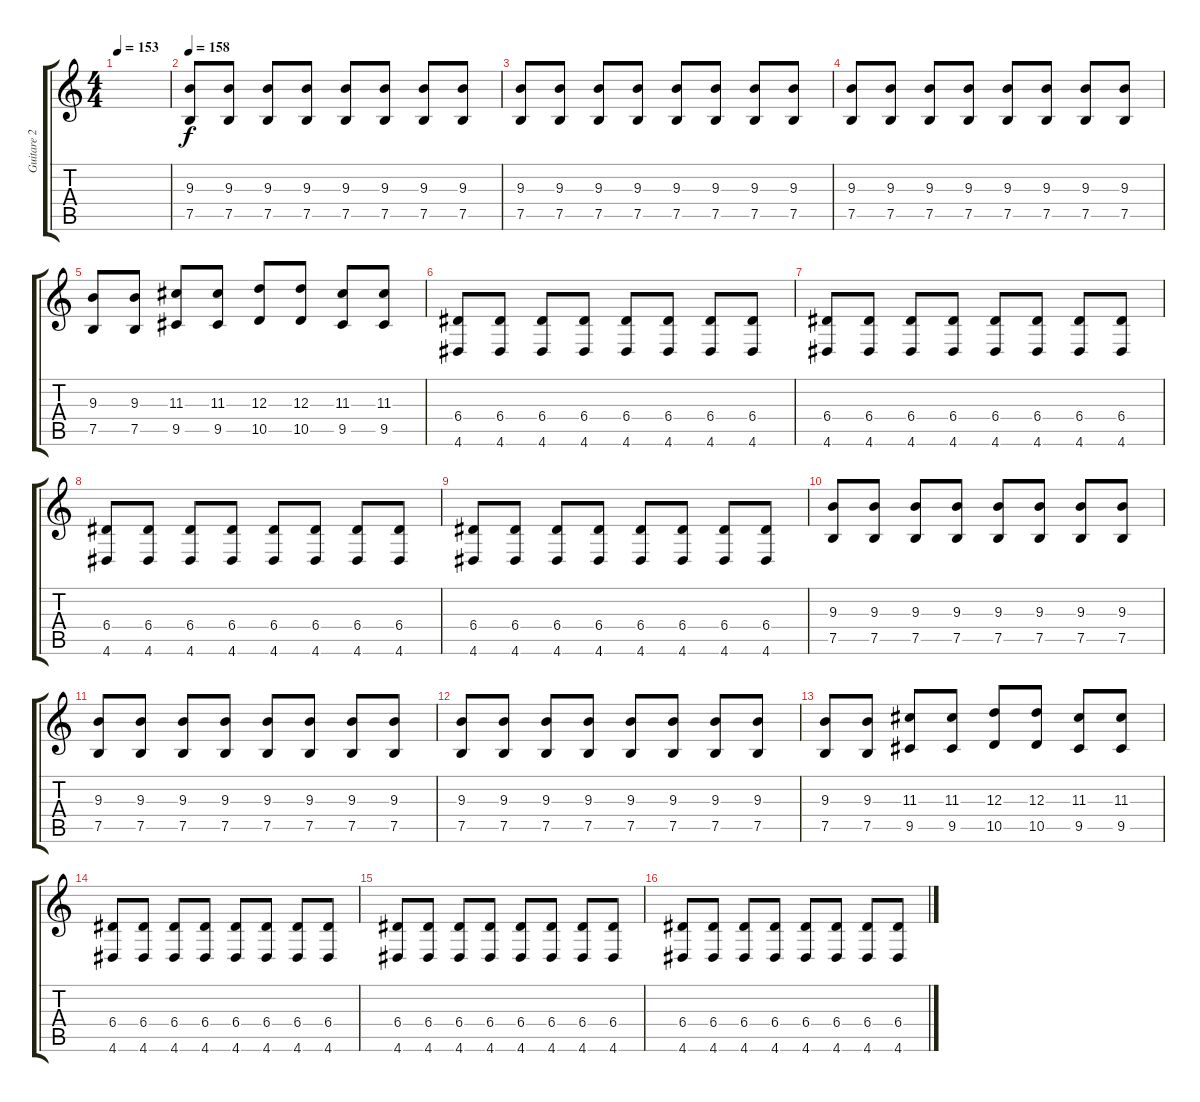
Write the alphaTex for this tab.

\track ("Guitare 2" "Guitare 2") {instrument distortionguitar}
\staff {score tabs}
\tuning (B3 Gb3 D3 A2 E2 B1) {hide}
\ts (4 4)
\tempo 153
\clef g2
\ks c
|
\tempo 158
(9.3 7.5).8 (9.3 7.5).8 (9.3 7.5).8 (9.3 7.5).8 (9.3 7.5).8 (9.3 7.5).8 (9.3 7.5).8 (9.3 7.5).8 |
(9.3 7.5).8 (9.3 7.5).8 (9.3 7.5).8 (9.3 7.5).8 (9.3 7.5).8 (9.3 7.5).8 (9.3 7.5).8 (9.3 7.5).8 |
(9.3 7.5).8 (9.3 7.5).8 (9.3 7.5).8 (9.3 7.5).8 (9.3 7.5).8 (9.3 7.5).8 (9.3 7.5).8 (9.3 7.5).8 |
(9.3 7.5).8 (9.3 7.5).8 (11.3 9.5).8 (11.3 9.5).8 (12.3 10.5).8 (12.3 10.5).8 (11.3 9.5).8 (11.3 9.5).8 |
(6.4 4.6).8 (6.4 4.6).8 (6.4 4.6).8 (6.4 4.6).8 (6.4 4.6).8 (6.4 4.6).8 (6.4 4.6).8 (6.4 4.6).8 |
(6.4 4.6).8 (6.4 4.6).8 (6.4 4.6).8 (6.4 4.6).8 (6.4 4.6).8 (6.4 4.6).8 (6.4 4.6).8 (6.4 4.6).8 |
(6.4 4.6).8 (6.4 4.6).8 (6.4 4.6).8 (6.4 4.6).8 (6.4 4.6).8 (6.4 4.6).8 (6.4 4.6).8 (6.4 4.6).8 |
(6.4 4.6).8 (6.4 4.6).8 (6.4 4.6).8 (6.4 4.6).8 (6.4 4.6).8 (6.4 4.6).8 (6.4 4.6).8 (6.4 4.6).8 |
(9.3 7.5).8 (9.3 7.5).8 (9.3 7.5).8 (9.3 7.5).8 (9.3 7.5).8 (9.3 7.5).8 (9.3 7.5).8 (9.3 7.5).8 |
(9.3 7.5).8 (9.3 7.5).8 (9.3 7.5).8 (9.3 7.5).8 (9.3 7.5).8 (9.3 7.5).8 (9.3 7.5).8 (9.3 7.5).8 |
(9.3 7.5).8 (9.3 7.5).8 (9.3 7.5).8 (9.3 7.5).8 (9.3 7.5).8 (9.3 7.5).8 (9.3 7.5).8 (9.3 7.5).8 |
(9.3 7.5).8 (9.3 7.5).8 (11.3 9.5).8 (11.3 9.5).8 (12.3 10.5).8 (12.3 10.5).8 (11.3 9.5).8 (11.3 9.5).8 |
(6.4 4.6).8 (6.4 4.6).8 (6.4 4.6).8 (6.4 4.6).8 (6.4 4.6).8 (6.4 4.6).8 (6.4 4.6).8 (6.4 4.6).8 |
(6.4 4.6).8 (6.4 4.6).8 (6.4 4.6).8 (6.4 4.6).8 (6.4 4.6).8 (6.4 4.6).8 (6.4 4.6).8 (6.4 4.6).8 |
(6.4 4.6).8 (6.4 4.6).8 (6.4 4.6).8 (6.4 4.6).8 (6.4 4.6).8 (6.4 4.6).8 (6.4 4.6).8 (6.4 4.6).8
